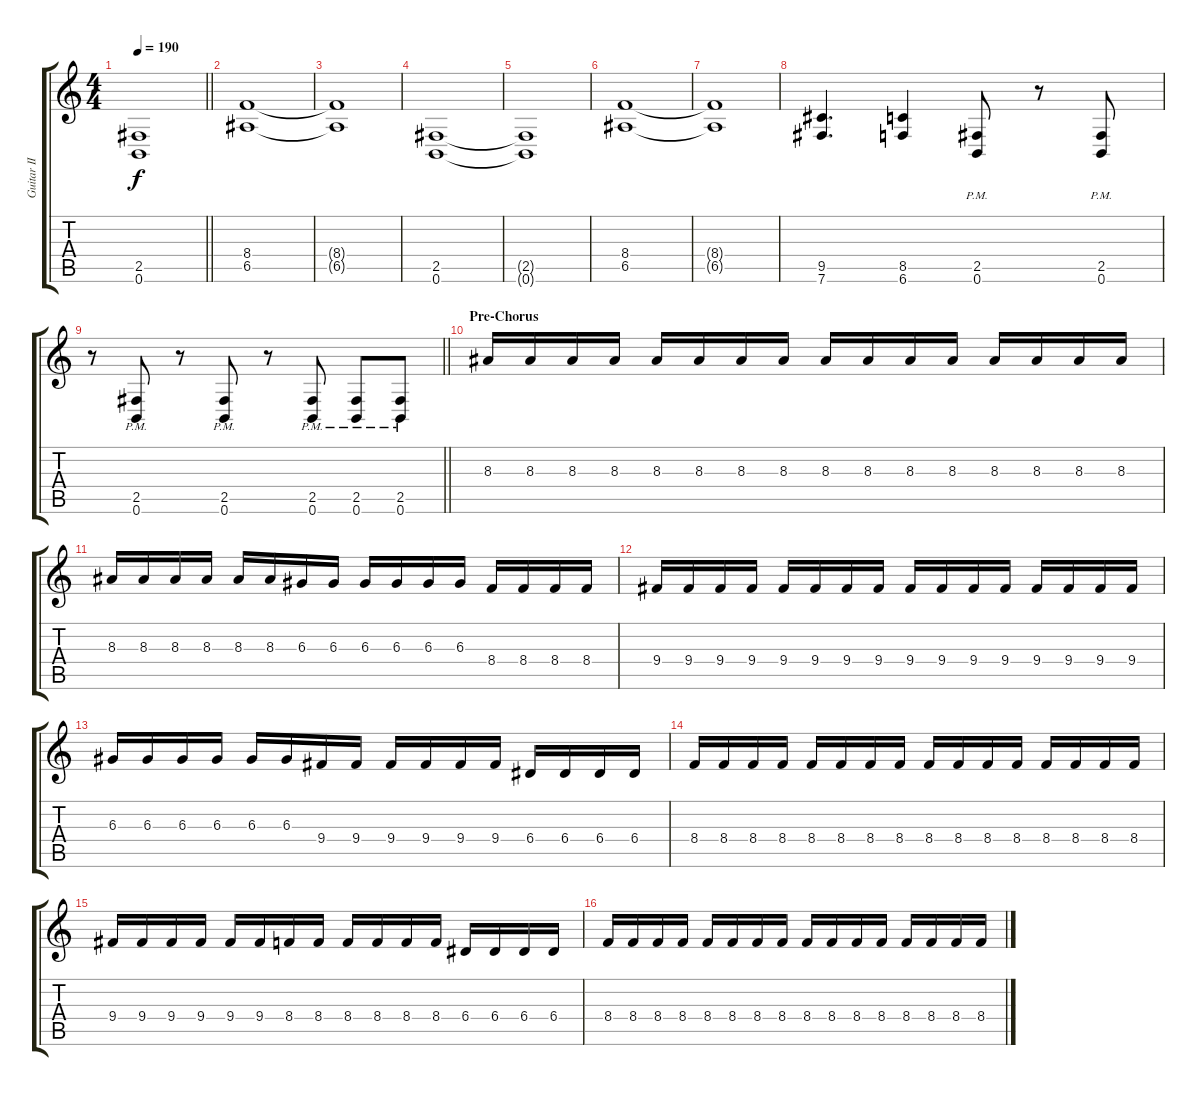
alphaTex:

\track ("Guitar II" "Guitar II") {instrument distortionguitar}
\staff {score tabs}
\tuning (B3 Gb3 D3 A2 E2 B1) {hide}
\ts (4 4)
\tempo 190
\clef g2
\barLineRight lightlight
\ks c
(2.5{t} 0.6{t}).1{dy f} |
\section ("" "")
(8.4 6.5).1 |
(8.4{t} 6.5{t}).1 |
(2.5 0.6).1 |
(2.5{t} 0.6{t}).1 |
(8.4 6.5).1 |
(8.4{t} 6.5{t}).1 |
(9.5 7.6).4{d volume 10} (8.5 6.6).4 (2.5{pm} 0.6{pm}).8{volume 14} r.8 (2.5{pm} 0.6{pm}).8 |
\barLineRight lightlight
r.8 (2.5{pm} 0.6{pm}).8 r.8 (2.5{pm} 0.6{pm}).8 r.8 (2.5{pm} 0.6{pm}).8 (2.5{pm} 0.6{pm}).8 (2.5{pm} 0.6{pm}).8 |
\section ("" "Pre-Chorus")
8.3.16 8.3.16 8.3.16 8.3.16 8.3.16 8.3.16 8.3.16 8.3.16 8.3.16 8.3.16 8.3.16 8.3.16 8.3.16 8.3.16 8.3.16 8.3.16 |
8.3.16 8.3.16 8.3.16 8.3.16 8.3.16 8.3.16 6.3.16 6.3.16 6.3.16 6.3.16 6.3.16 6.3.16 8.4.16 8.4.16 8.4.16 8.4.16 |
9.4.16 9.4.16 9.4.16 9.4.16 9.4.16 9.4.16 9.4.16 9.4.16 9.4.16 9.4.16 9.4.16 9.4.16 9.4.16 9.4.16 9.4.16 9.4.16 |
6.3.16 6.3.16 6.3.16 6.3.16 6.3.16 6.3.16 9.4.16 9.4.16 9.4.16 9.4.16 9.4.16 9.4.16 6.4.16 6.4.16 6.4.16 6.4.16 |
8.4.16 8.4.16 8.4.16 8.4.16 8.4.16 8.4.16 8.4.16 8.4.16 8.4.16 8.4.16 8.4.16 8.4.16 8.4.16 8.4.16 8.4.16 8.4.16 |
9.4.16 9.4.16 9.4.16 9.4.16 9.4.16 9.4.16 8.4.16 8.4.16 8.4.16 8.4.16 8.4.16 8.4.16 6.4.16 6.4.16 6.4.16 6.4.16 |
8.4.16 8.4.16 8.4.16 8.4.16 8.4.16 8.4.16 8.4.16 8.4.16 8.4.16 8.4.16 8.4.16 8.4.16 8.4.16 8.4.16 8.4.16 8.4.16
